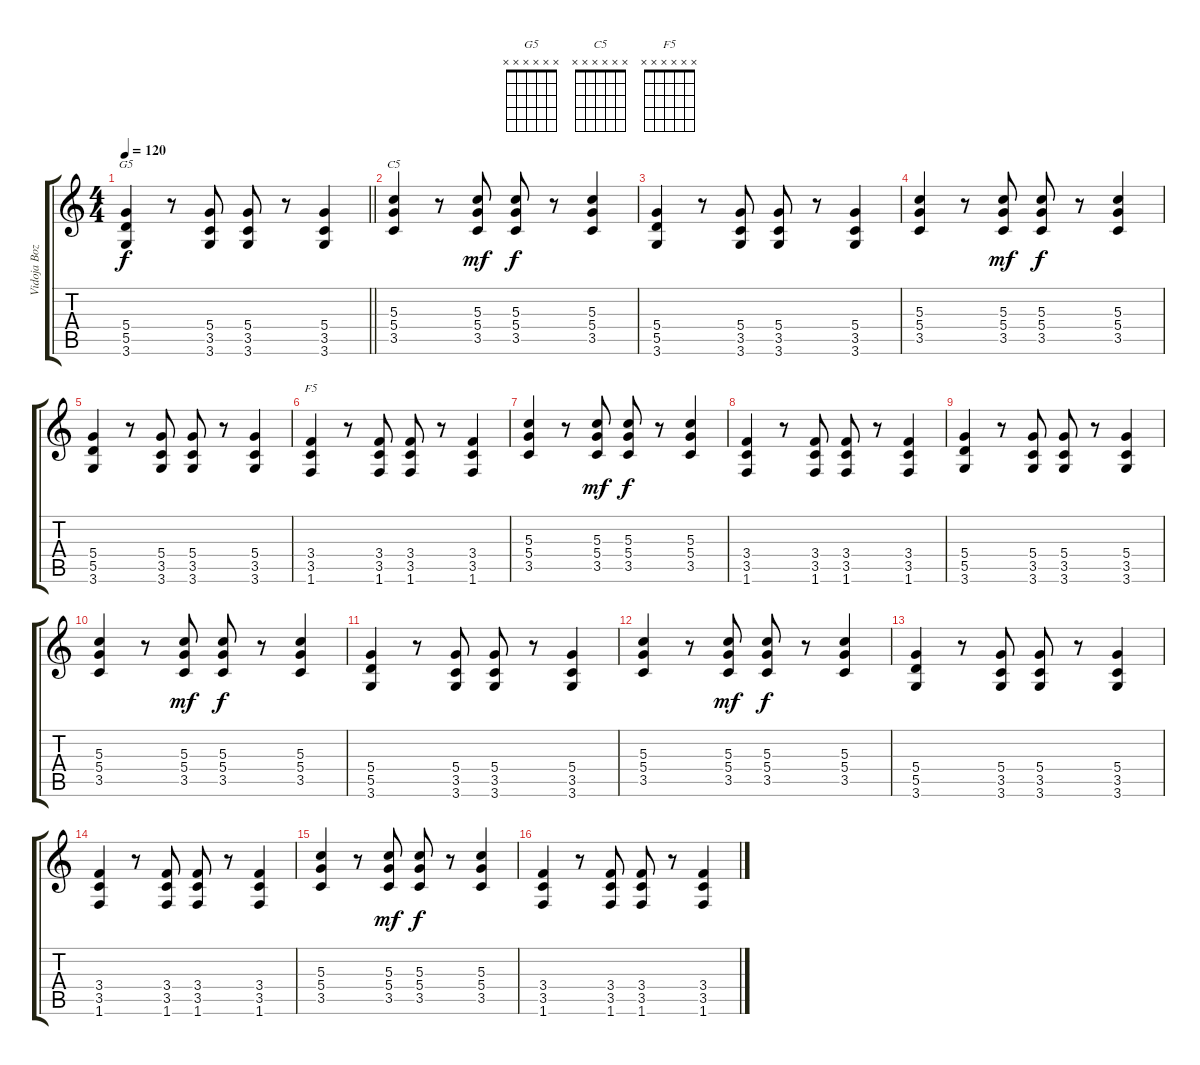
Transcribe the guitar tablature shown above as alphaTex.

\track ("Vidoja Bozinovic-Dzindzer-prateca gitara" "Vidoja Boz") {instrument distortionguitar}
\staff {score tabs}
\tuning (E4 B3 G3 D3 A2 E2) {hide}
\chord ("G5" x x x x x x)
\chord ("C5" x x x x x x)
\chord ("F5" x x x x x x)
\ts (4 4)
\tempo 120
\clef g2
\barLineRight lightlight
\ks c
(5.4 5.5 3.6).4{ch "G5" dy f} r.8 (5.4 3.5 3.6).8 (5.4 3.5 3.6).8 r.8 (5.4 3.5 3.6).4 |
(5.3 5.4 3.5).4{ch "C5"} r.8 (5.3 5.4 3.5).8{dy mf} (5.3 5.4 3.5).8{dy f} r.8 (5.3 5.4 3.5).4 |
(5.4 5.5 3.6).4 r.8 (5.4 3.5 3.6).8 (5.4 3.5 3.6).8 r.8 (5.4 3.5 3.6).4 |
(5.3 5.4 3.5).4 r.8 (5.3 5.4 3.5).8{dy mf} (5.3 5.4 3.5).8{dy f} r.8 (5.3 5.4 3.5).4 |
(5.4 5.5 3.6).4 r.8 (5.4 3.5 3.6).8 (5.4 3.5 3.6).8 r.8 (5.4 3.5 3.6).4 |
(3.4 3.5 1.6).4{ch "F5"} r.8 (3.4 3.5 1.6).8 (3.4 3.5 1.6).8 r.8 (3.4 3.5 1.6).4 |
(5.3 5.4 3.5).4 r.8 (5.3 5.4 3.5).8{dy mf} (5.3 5.4 3.5).8{dy f} r.8 (5.3 5.4 3.5).4 |
(3.4 3.5 1.6).4 r.8 (3.4 3.5 1.6).8 (3.4 3.5 1.6).8 r.8 (3.4 3.5 1.6).4 |
(5.4 5.5 3.6).4 r.8 (5.4 3.5 3.6).8 (5.4 3.5 3.6).8 r.8 (5.4 3.5 3.6).4 |
(5.3 5.4 3.5).4 r.8 (5.3 5.4 3.5).8{dy mf} (5.3 5.4 3.5).8{dy f} r.8 (5.3 5.4 3.5).4 |
(5.4 5.5 3.6).4 r.8 (5.4 3.5 3.6).8 (5.4 3.5 3.6).8 r.8 (5.4 3.5 3.6).4 |
(5.3 5.4 3.5).4 r.8 (5.3 5.4 3.5).8{dy mf} (5.3 5.4 3.5).8{dy f} r.8 (5.3 5.4 3.5).4 |
(5.4 5.5 3.6).4 r.8 (5.4 3.5 3.6).8 (5.4 3.5 3.6).8 r.8 (5.4 3.5 3.6).4 |
(3.4 3.5 1.6).4 r.8 (3.4 3.5 1.6).8 (3.4 3.5 1.6).8 r.8 (3.4 3.5 1.6).4 |
(5.3 5.4 3.5).4 r.8 (5.3 5.4 3.5).8{dy mf} (5.3 5.4 3.5).8{dy f} r.8 (5.3 5.4 3.5).4 |
(3.4 3.5 1.6).4 r.8 (3.4 3.5 1.6).8 (3.4 3.5 1.6).8 r.8 (3.4 3.5 1.6).4
